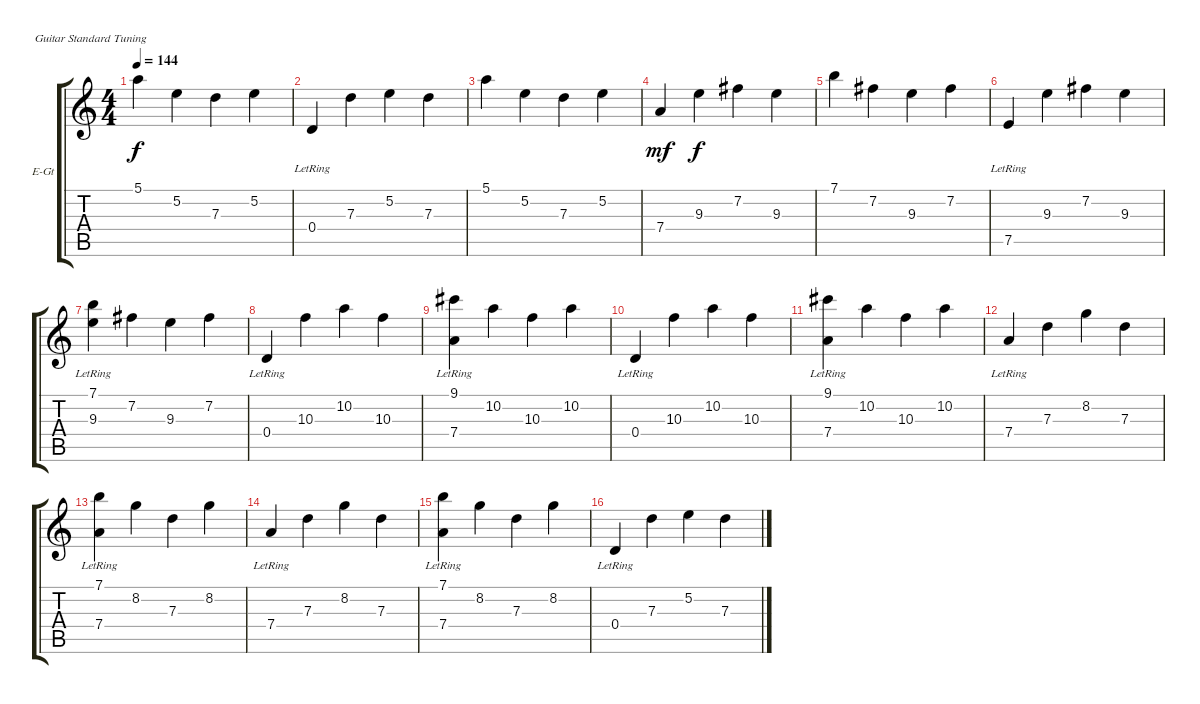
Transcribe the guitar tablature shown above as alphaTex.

\bracketExtendMode groupsimilarinstruments
\firstSystemTrackNameOrientation horizontal
\otherSystemsTrackNameOrientation horizontal
\track ("Guitar (Gilmour)" "E-Gt") {multiBarRest instrument electricguitarjazz}
\staff {score tabs}
\tuning (E4 B3 G3 D3 A2 E2)
\ts (4 4)
\tempo 144
\clef g2
\ks c
5.1.4{dy f} 5.2.4 7.3.4 5.2.4 |
0.4{lr}.4 7.3.4 5.2.4 7.3.4 |
5.1.4 5.2.4 7.3.4 5.2.4 |
7.4.4{dy mf} 9.3.4{dy f} 7.2.4 9.3.4 |
7.1.4 7.2.4 9.3.4 7.2.4 |
7.5{lr}.4 9.3.4 7.2.4 9.3.4 |
(7.1 9.3{lr}).4 7.2.4 9.3.4 7.2.4 |
0.4{lr}.4 10.3.4 10.2.4 10.3.4 |
(9.1 7.4{lr}).4 10.2.4 10.3.4 10.2.4 |
0.4{lr}.4 10.3.4 10.2.4 10.3.4 |
(9.1 7.4{lr}).4 10.2.4 10.3.4 10.2.4 |
7.4{lr}.4 7.3.4 8.2.4 7.3.4 |
(7.1 7.4{lr}).4 8.2.4 7.3.4 8.2.4 |
7.4{lr}.4 7.3.4 8.2.4 7.3.4 |
(7.1 7.4{lr}).4 8.2.4 7.3.4 8.2.4 |
0.4{lr}.4 7.3.4 5.2.4 7.3.4
